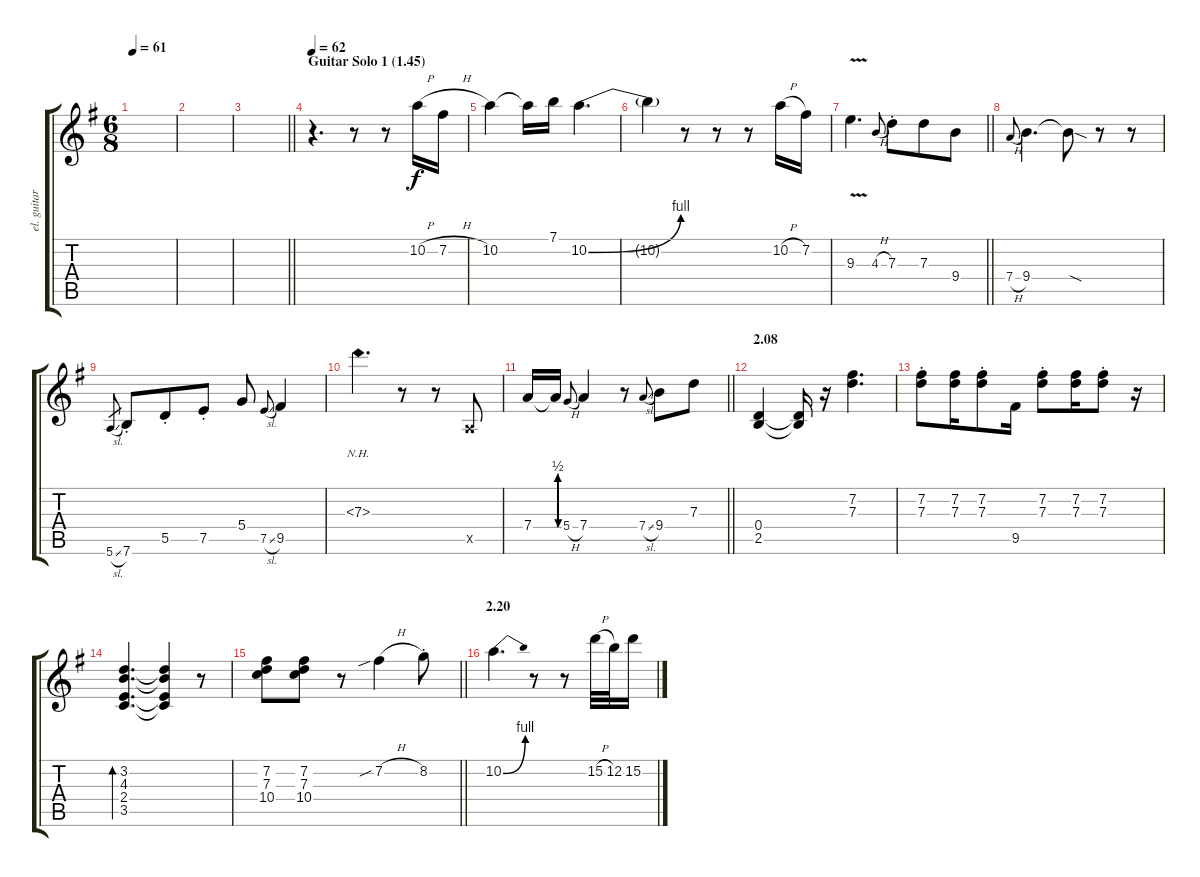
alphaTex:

\track ("el. guitar" "el. guitar") {instrument overdrivenguitar}
\staff {score tabs}
\tuning (E4 B3 G3 D3 A2 E2) {hide}
\ts (6 8)
\tempo 61
\clef g2
\ks g
|
|
\barLineRight lightlight
|
\section ("" "Guitar Solo 1 (1.45)")
\tempo 62
r.4{d} r.8 r.8 10.2{h}.16 7.2{h}.16 |
10.2.4 10.2{t}.16 7.1.16 10.2{be (bend 0 0 60 4)}.4{d} |
10.2{t}.4 r.8 r.8 r.8 10.2{h}.16 7.2.16 |
\barLineRight lightlight
9.3{v}.4{d} 4.3{h}.8{gr onbeat} 7.3{st}.8 7.3.8 9.4.8 |
7.4{h}.8{gr onbeat} 9.4.4{d} 9.4{sod t}.8 r.8 r.8 |
5.6{sl}.8{gr} 7.6{st}.8 5.5{st}.8 7.5{st}.8 5.4.8 7.5{sl}.8{gr onbeat} 9.5.4 |
7.3{nh}.4{d} r.8 r.8 0.5{x}.8 |
\barLineRight lightlight
7.4.16 7.4{be (custom 0 0 10 2 20 2 30 0 60 0) t}.16 5.4{h}.8{gr onbeat} 7.4.4 r.8 7.4{sl}.8{gr onbeat} 9.4.8 7.3.8 |
\section ("" "2.08")
(0.4 2.5).4 (0.4{t} 2.5{t}).16 r.16 (7.2 7.3).4{d} |
(7.2{st} 7.3{st}).8 (7.2 7.3).16 (7.2{st} 7.3{st}).8 9.5.16 (7.2{st} 7.3{st}).8 (7.2 7.3).16 (7.2{st} 7.3{st}).8 r.16 |
(3.2 4.3 2.4 3.5).4{d bd 60} (3.2{t} 4.3{t} 2.4{t} 3.5{t}).4 r.8 |
\barLineRight lightlight
(7.2 7.3 10.4).8 (7.2 7.3 10.4).8 r.8 7.2{sib h}.4 8.2{st}.8 |
\section ("" "2.20")
10.2{be (bend 0 0 60 4)}.4{d} r.8 r.8 15.2{h}.32 12.2.32 15.2.16
